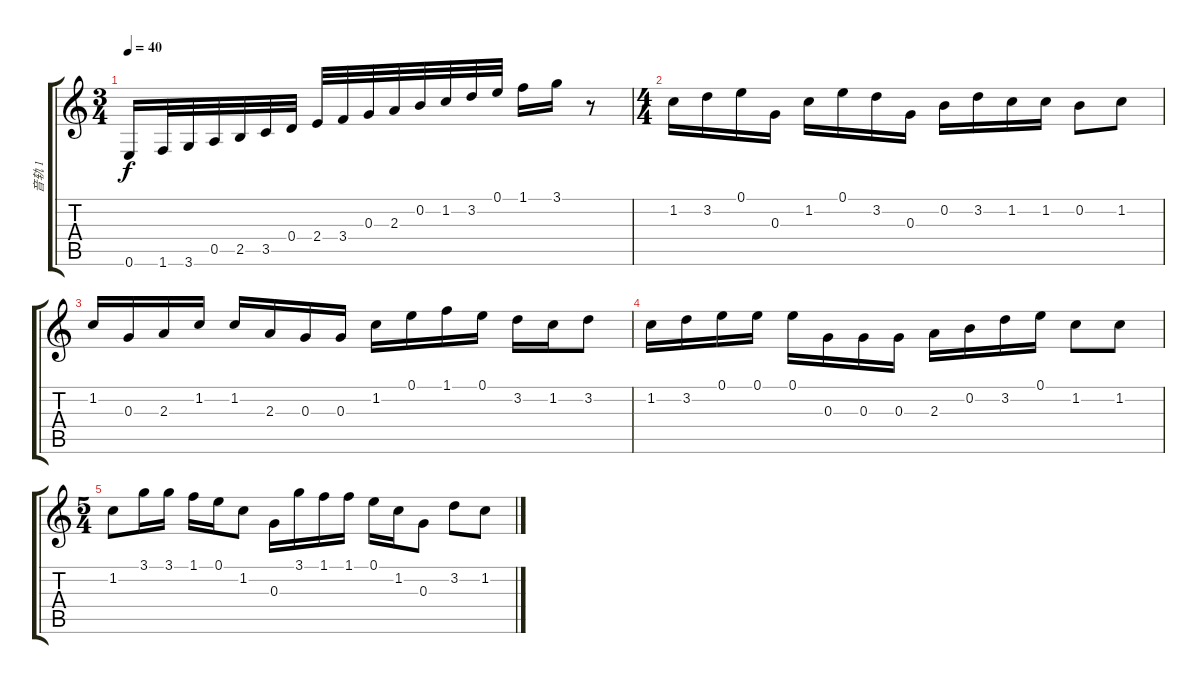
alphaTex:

\track ("音轨 1" "音轨 1") {instrument acousticguitarsteel}
\staff {score tabs}
\tuning (E4 B3 G3 D3 A2 E2) {hide}
\ts (3 4)
\tempo 40
\clef g2
\ks c
0.6.16{dy f} 1.6.32 3.6.32 0.5.32 2.5.32 3.5.32 0.4.32 2.4.32 3.4.32 0.3.32 2.3.32 0.2.32 1.2.32 3.2.32 0.1.32 1.1.16 3.1.16 r.8 |
\ts (4 4)
1.2.16 3.2.16 0.1.16 0.3.16 1.2.16 0.1.16 3.2.16 0.3.16 0.2.16 3.2.16 1.2.16 1.2.16 0.2.8 1.2.8 |
1.2.16 0.3.16 2.3.16 1.2.16 1.2.16 2.3.16 0.3.16 0.3.16 1.2.16 0.1.16 1.1.16 0.1.16 3.2.16 1.2.16 3.2.8 |
1.2.16{txt ""} 3.2.16 0.1.16 0.1.16 0.1.16 0.3.16 0.3.16 0.3.16 2.3.16 0.2.16 3.2.16 0.1.16 1.2.8 1.2.8 |
\ts (5 4)
1.2.8 3.1.16 3.1.16 1.1.16 0.1.16 1.2.8 0.3.16 3.1.16 1.1.16 1.1.16 0.1.16 1.2.16 0.3.8 3.2.8 1.2.8
